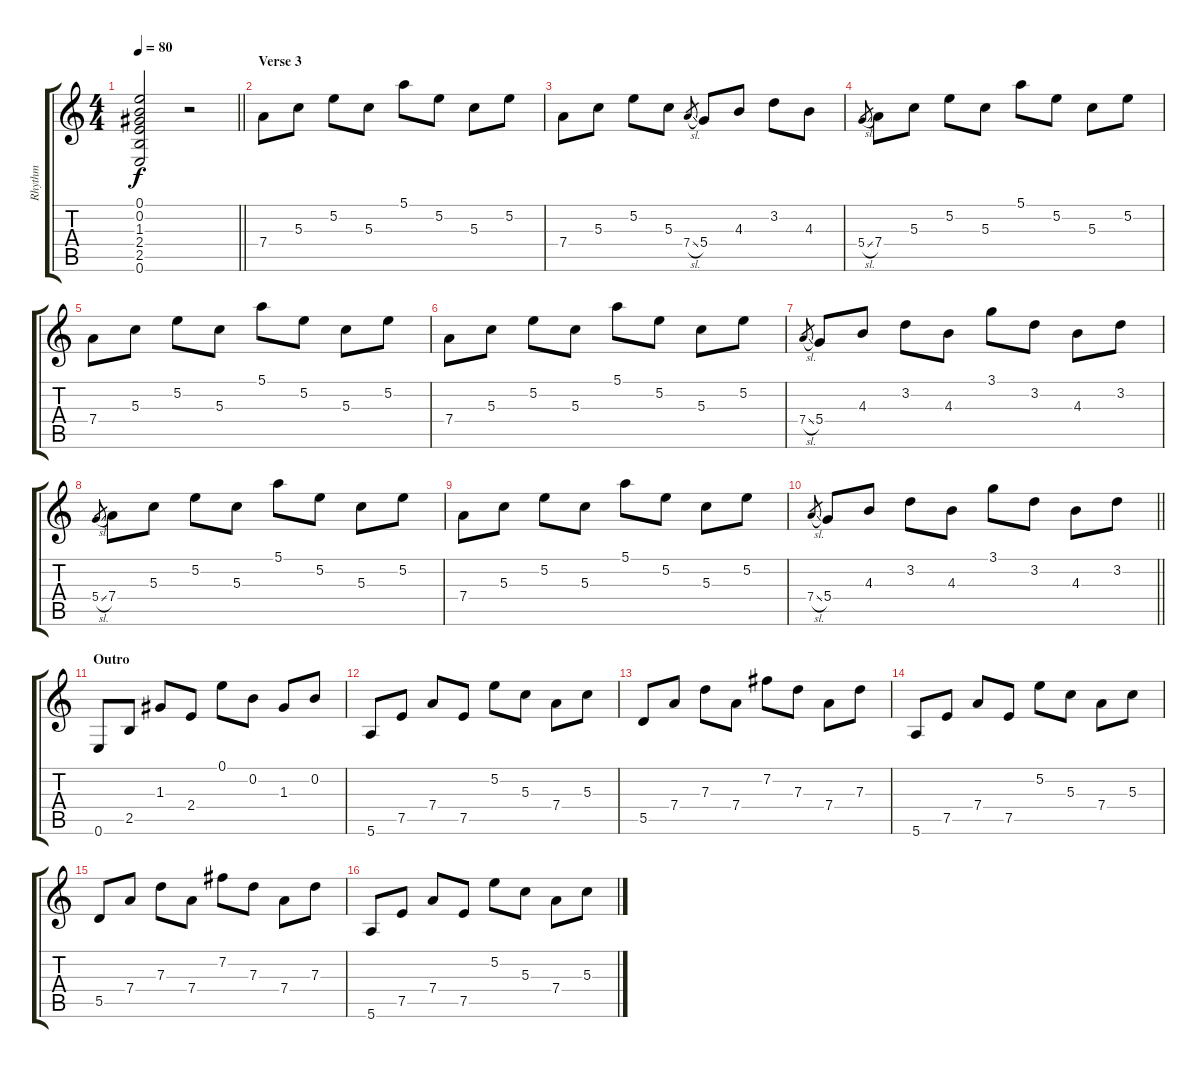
\track ("Rhythm" "Rhythm") {instrument acousticguitarnylon}
\staff {score tabs}
\tuning (E4 B3 G3 D3 A2 E2) {hide}
\ts (4 4)
\tempo 80
\clef g2
\barLineRight lightlight
\ks c
(0.1{t} 0.2{t} 1.3{t} 2.4{t} 2.5{t} 0.6{t}).2{dy f} r.2 |
\section ("" "Verse 3")
7.4.8 5.3.8 5.2.8 5.3.8 5.1.8 5.2.8 5.3.8 5.2.8 |
7.4.8 5.3.8 5.2.8 5.3.8 7.4{sl}.8{gr} 5.4.8 4.3.8 3.2.8 4.3.8 |
5.4{sl}.8{gr} 7.4.8 5.3.8 5.2.8 5.3.8 5.1.8 5.2.8 5.3.8 5.2.8 |
7.4.8 5.3.8 5.2.8 5.3.8 5.1.8 5.2.8 5.3.8 5.2.8 |
7.4.8 5.3.8 5.2.8 5.3.8 5.1.8 5.2.8 5.3.8 5.2.8 |
7.4{sl}.8{gr} 5.4.8 4.3.8 3.2.8 4.3.8 3.1.8 3.2.8 4.3.8 3.2.8 |
5.4{sl}.8{gr} 7.4.8 5.3.8 5.2.8 5.3.8 5.1.8 5.2.8 5.3.8 5.2.8 |
7.4.8 5.3.8 5.2.8 5.3.8 5.1.8 5.2.8 5.3.8 5.2.8 |
\barLineRight lightlight
7.4{sl}.8{gr} 5.4.8 4.3.8 3.2.8 4.3.8 3.1.8 3.2.8 4.3.8 3.2.8 |
\section ("" "Outro")
0.6.8 2.5.8 1.3.8 2.4.8 0.1.8 0.2.8 1.3.8 0.2.8 |
5.6.8 7.5.8 7.4.8 7.5.8 5.2.8 5.3.8 7.4.8 5.3.8 |
5.5.8 7.4.8 7.3.8 7.4.8 7.2.8 7.3.8 7.4.8 7.3.8 |
5.6.8 7.5.8 7.4.8 7.5.8 5.2.8 5.3.8 7.4.8 5.3.8 |
5.5.8 7.4.8 7.3.8 7.4.8 7.2.8 7.3.8 7.4.8 7.3.8 |
5.6.8 7.5.8 7.4.8 7.5.8 5.2.8 5.3.8 7.4.8 5.3.8
